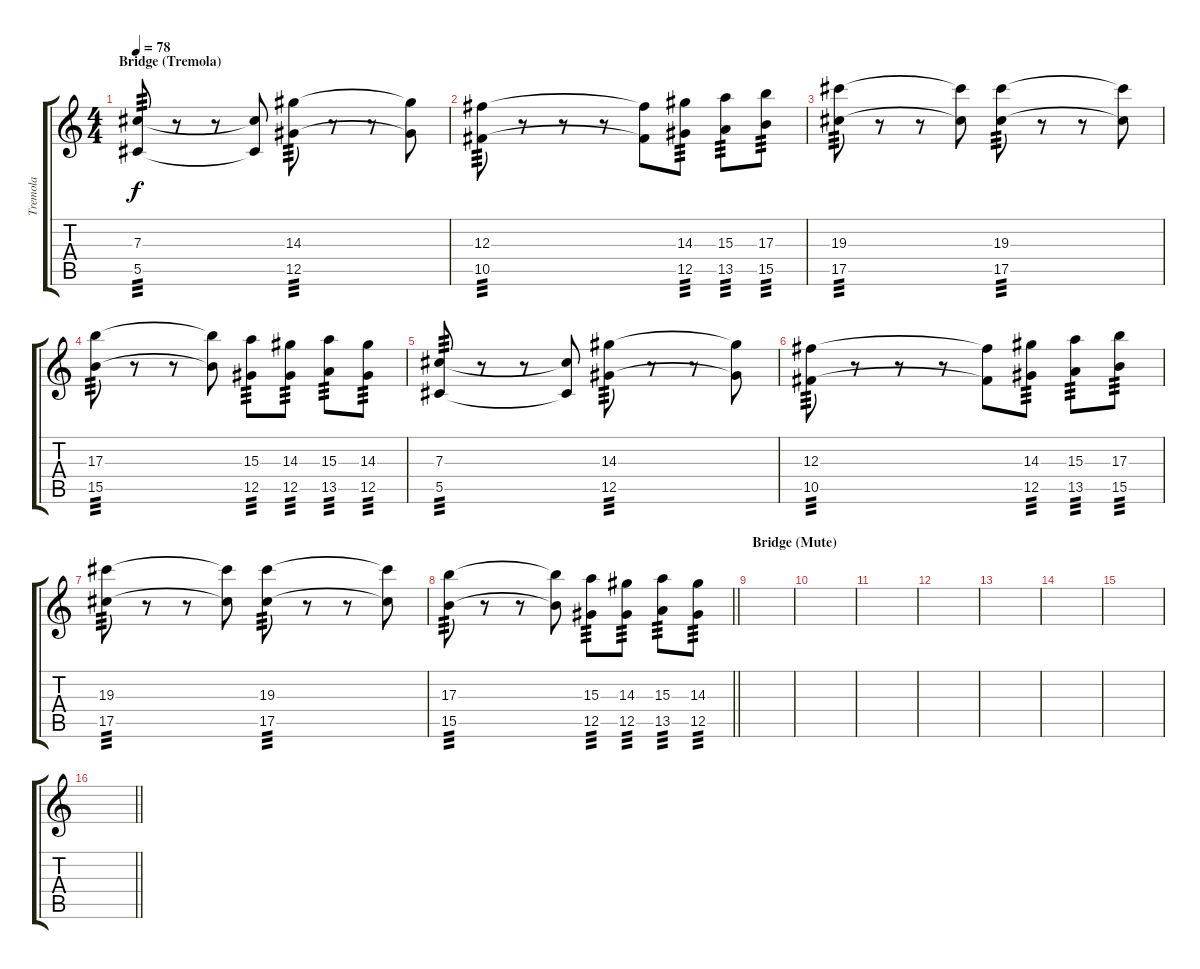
\track ("Tremola" "Tremola") {instrument distortionguitar}
\staff {score tabs}
\tuning (Eb4 Bb3 Gb3 Db3 Ab2 Db2) {hide}
\ts (4 4)
\section ("" "Bridge (Tremola)")
\tempo 78
\clef g2
\ks c
(7.3 5.5).8{tp 3 dy f} r.8 r.8 (7.3{t} 5.5{t}).8 (14.3 12.5).8{tp 3} r.8 r.8 (14.3{t} 12.5{t}).8 |
(12.3 10.5).8{tp 3} r.8 r.8 r.8 (12.3{t} 10.5{t}).8 (14.3 12.5).8{tp 3} (15.3 13.5).8{tp 3} (17.3 15.5).8{tp 3} |
(19.3 17.5).8{tp 3} r.8 r.8 (19.3{t} 17.5{t}).8 (19.3 17.5).8{tp 3} r.8 r.8 (19.3{t} 17.5{t}).8 |
(17.3 15.5).8{tp 3} r.8 r.8 (17.3{t} 15.5{t}).8 (15.3 12.5).8{tp 3} (14.3 12.5).8{tp 3} (15.3 13.5).8{tp 3} (14.3 12.5).8{tp 3} |
(7.3 5.5).8{tp 3} r.8 r.8 (7.3{t} 5.5{t}).8 (14.3 12.5).8{tp 3} r.8 r.8 (14.3{t} 12.5{t}).8 |
(12.3 10.5).8{tp 3} r.8 r.8 r.8 (12.3{t} 10.5{t}).8 (14.3 12.5).8{tp 3} (15.3 13.5).8{tp 3} (17.3 15.5).8{tp 3} |
(19.3 17.5).8{tp 3} r.8 r.8 (19.3{t} 17.5{t}).8 (19.3 17.5).8{tp 3} r.8 r.8 (19.3{t} 17.5{t}).8 |
\barLineRight lightlight
(17.3 15.5).8{tp 3} r.8 r.8 (17.3{t} 15.5{t}).8 (15.3 12.5).8{tp 3} (14.3 12.5).8{tp 3} (15.3 13.5).8{tp 3} (14.3 12.5).8{tp 3} |
\section ("" "Bridge (Mute)")
|
|
|
|
|
|
|
\barLineRight lightlight
